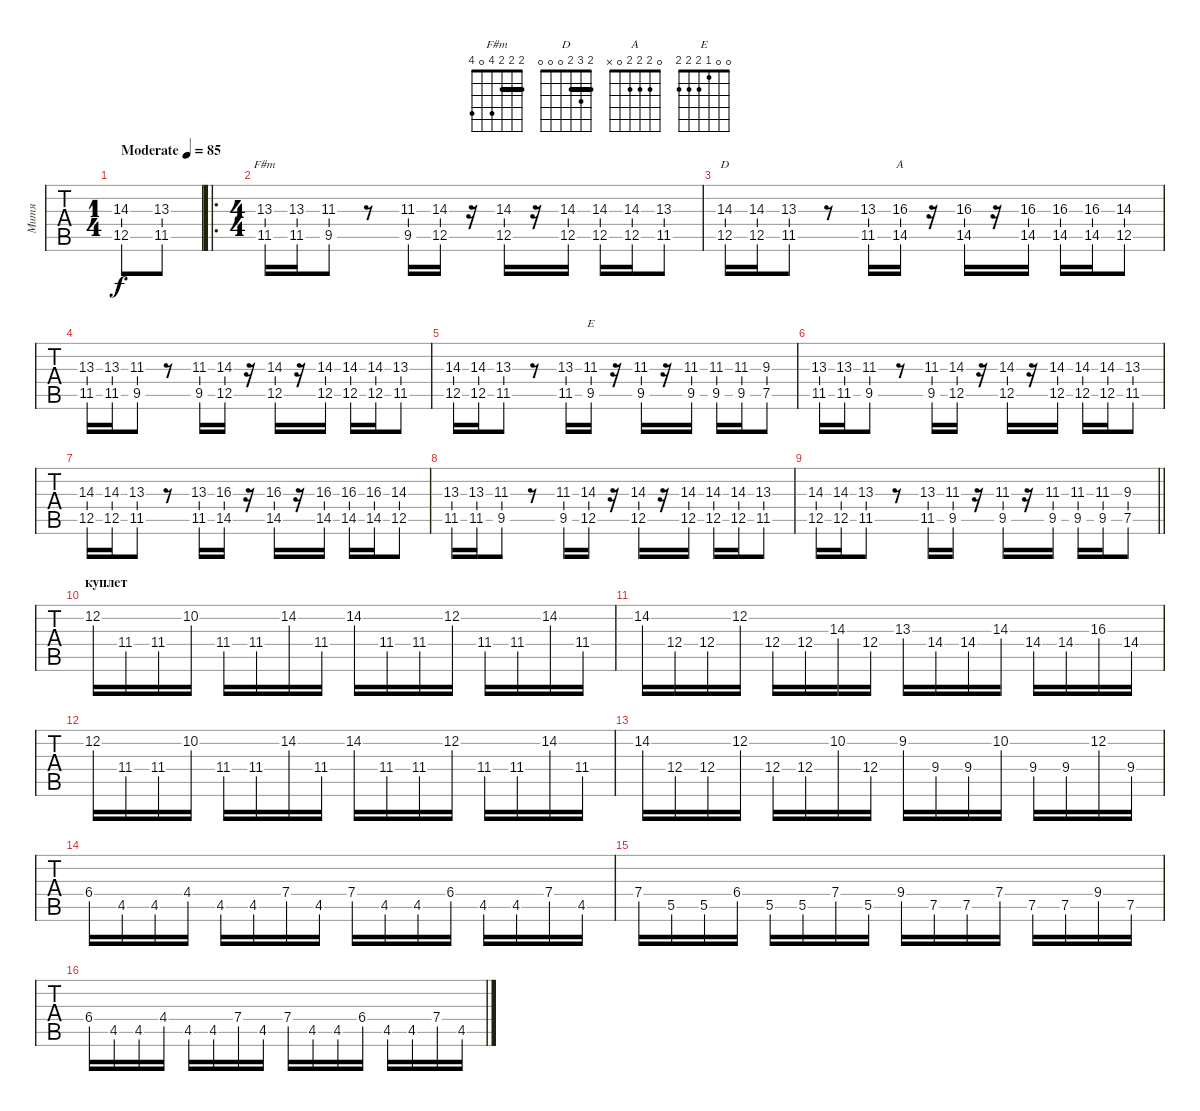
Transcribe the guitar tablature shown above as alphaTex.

\track ("Митя" "Митя") {instrument overdrivenguitar}
\staff {tabs}
\tuning (E4 B3 G3 D3 A2 D2) {hide}
\chord ("F#m" 2 2 2 4 0 4) {barre 2}
\chord ("D" 2 3 2 0 0 0) {barre 2}
\chord ("A" 0 2 2 2 0 x)
\chord ("E" 0 0 1 2 2 2)
\ts (1 4)
\tempo (85 "Moderate")
\clef g2
\ks c
(14.3 12.5).8{dy f instrument overdrivenguitar} (13.3 11.5).8 |
\ro
\ts (4 4)
(13.3 11.5).16{ch "F#m"} (13.3 11.5).16 (11.3 9.5).8 r.8 (11.3 9.5).16 (14.3 12.5).16 r.16 (14.3 12.5).16 r.16 (14.3 12.5).16 (14.3 12.5).16 (14.3 12.5).16 (13.3 11.5).8 |
(14.3 12.5).16{ch "D"} (14.3 12.5).16 (13.3 11.5).8 r.8 (13.3 11.5).16 (16.3 14.5).16{ch "A"} r.16 (16.3 14.5).16 r.16 (16.3 14.5).16 (16.3 14.5).16 (16.3 14.5).16 (14.3 12.5).8 |
(13.3 11.5).16 (13.3 11.5).16 (11.3 9.5).8 r.8 (11.3 9.5).16 (14.3 12.5).16 r.16 (14.3 12.5).16 r.16 (14.3 12.5).16 (14.3 12.5).16 (14.3 12.5).16 (13.3 11.5).8 |
(14.3 12.5).16 (14.3 12.5).16 (13.3 11.5).8 r.8 (13.3 11.5).16 (11.3 9.5).16{ch "E"} r.16 (11.3 9.5).16 r.16 (11.3 9.5).16 (11.3 9.5).16 (11.3 9.5).16 (9.3 7.5).8 |
(13.3 11.5).16 (13.3 11.5).16 (11.3 9.5).8 r.8 (11.3 9.5).16 (14.3 12.5).16 r.16 (14.3 12.5).16 r.16 (14.3 12.5).16 (14.3 12.5).16 (14.3 12.5).16 (13.3 11.5).8 |
(14.3 12.5).16 (14.3 12.5).16 (13.3 11.5).8 r.8 (13.3 11.5).16 (16.3 14.5).16 r.16 (16.3 14.5).16 r.16 (16.3 14.5).16 (16.3 14.5).16 (16.3 14.5).16 (14.3 12.5).8 |
(13.3 11.5).16 (13.3 11.5).16 (11.3 9.5).8 r.8 (11.3 9.5).16 (14.3 12.5).16 r.16 (14.3 12.5).16 r.16 (14.3 12.5).16 (14.3 12.5).16 (14.3 12.5).16 (13.3 11.5).8 |
\barLineRight lightlight
(14.3 12.5).16 (14.3 12.5).16 (13.3 11.5).8 r.8 (13.3 11.5).16 (11.3 9.5).16 r.16 (11.3 9.5).16 r.16 (11.3 9.5).16 (11.3 9.5).16 (11.3 9.5).16 (9.3 7.5).8 |
\section ("" "куплет")
12.2.16 11.4.16 11.4.16 10.2.16 11.4.16 11.4.16 14.2.16 11.4.16 14.2.16 11.4.16 11.4.16 12.2.16 11.4.16 11.4.16 14.2.16 11.4.16 |
14.2.16 12.4.16 12.4.16 12.2.16 12.4.16 12.4.16 14.3.16 12.4.16 13.3.16 14.4.16 14.4.16 14.3.16 14.4.16 14.4.16 16.3.16 14.4.16 |
12.2.16 11.4.16 11.4.16 10.2.16 11.4.16 11.4.16 14.2.16 11.4.16 14.2.16 11.4.16 11.4.16 12.2.16 11.4.16 11.4.16 14.2.16 11.4.16 |
14.2.16 12.4.16 12.4.16 12.2.16 12.4.16 12.4.16 10.2.16 12.4.16 9.2.16 9.4.16 9.4.16 10.2.16 9.4.16 9.4.16 12.2.16 9.4.16 |
6.4.16 4.5.16 4.5.16 4.4.16 4.5.16 4.5.16 7.4.16 4.5.16 7.4.16 4.5.16 4.5.16 6.4.16 4.5.16 4.5.16 7.4.16 4.5.16 |
7.4.16 5.5.16 5.5.16 6.4.16 5.5.16 5.5.16 7.4.16 5.5.16 9.4.16 7.5.16 7.5.16 7.4.16 7.5.16 7.5.16 9.4.16 7.5.16 |
6.4.16 4.5.16 4.5.16 4.4.16 4.5.16 4.5.16 7.4.16 4.5.16 7.4.16 4.5.16 4.5.16 6.4.16 4.5.16 4.5.16 7.4.16 4.5.16
